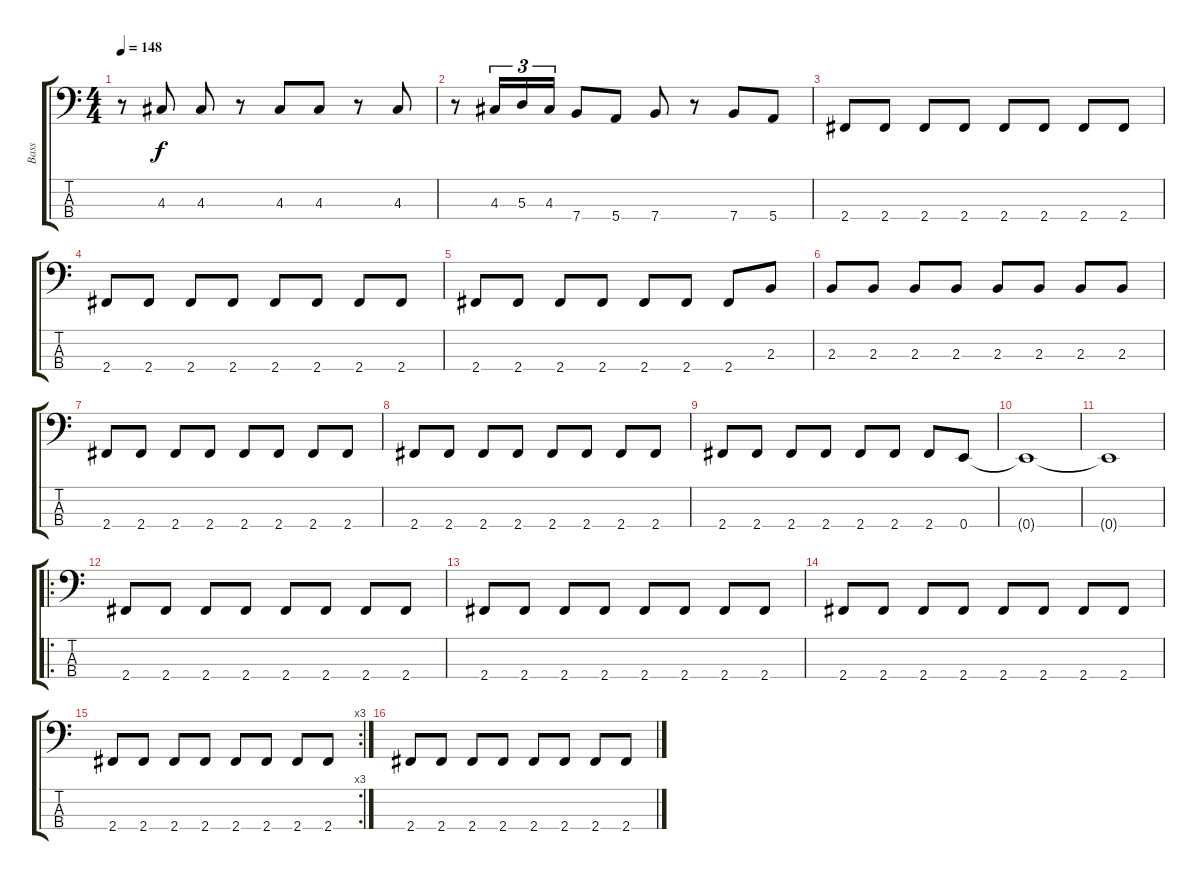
\track ("Bass" "Bass") {instrument electricbassfinger}
\staff {score tabs}
\tuning (G2 D2 A1 E1) {hide}
\ts (4 4)
\tempo 148
\clef f4
\ks c
r.8{dy f} 4.3.8 4.3.8 r.8 4.3.8 4.3.8 r.8 4.3.8 |
r.8 4.3.16{tu (3 2)} 5.3.16{tu (3 2)} 4.3.16{tu (3 2)} 7.4.8 5.4.8 7.4.8 r.8 7.4.8 5.4.8 |
2.4.8 2.4.8 2.4.8 2.4.8 2.4.8 2.4.8 2.4.8 2.4.8 |
2.4.8 2.4.8 2.4.8 2.4.8 2.4.8 2.4.8 2.4.8 2.4.8 |
2.4.8 2.4.8 2.4.8 2.4.8 2.4.8 2.4.8 2.4.8 2.3.8 |
2.3.8 2.3.8 2.3.8 2.3.8 2.3.8 2.3.8 2.3.8 2.3.8 |
2.4.8 2.4.8 2.4.8 2.4.8 2.4.8 2.4.8 2.4.8 2.4.8 |
2.4.8 2.4.8 2.4.8 2.4.8 2.4.8 2.4.8 2.4.8 2.4.8 |
2.4.8 2.4.8 2.4.8 2.4.8 2.4.8 2.4.8 2.4.8 0.4.8 |
0.4{t}.1 |
0.4{t}.1 |
\ro
2.4.8 2.4.8 2.4.8 2.4.8 2.4.8 2.4.8 2.4.8 2.4.8 |
2.4.8 2.4.8 2.4.8 2.4.8 2.4.8 2.4.8 2.4.8 2.4.8 |
2.4.8 2.4.8 2.4.8 2.4.8 2.4.8 2.4.8 2.4.8 2.4.8 |
\rc 3
2.4.8 2.4.8 2.4.8 2.4.8 2.4.8 2.4.8 2.4.8 2.4.8 |
2.4.8 2.4.8 2.4.8 2.4.8 2.4.8 2.4.8 2.4.8 2.4.8
